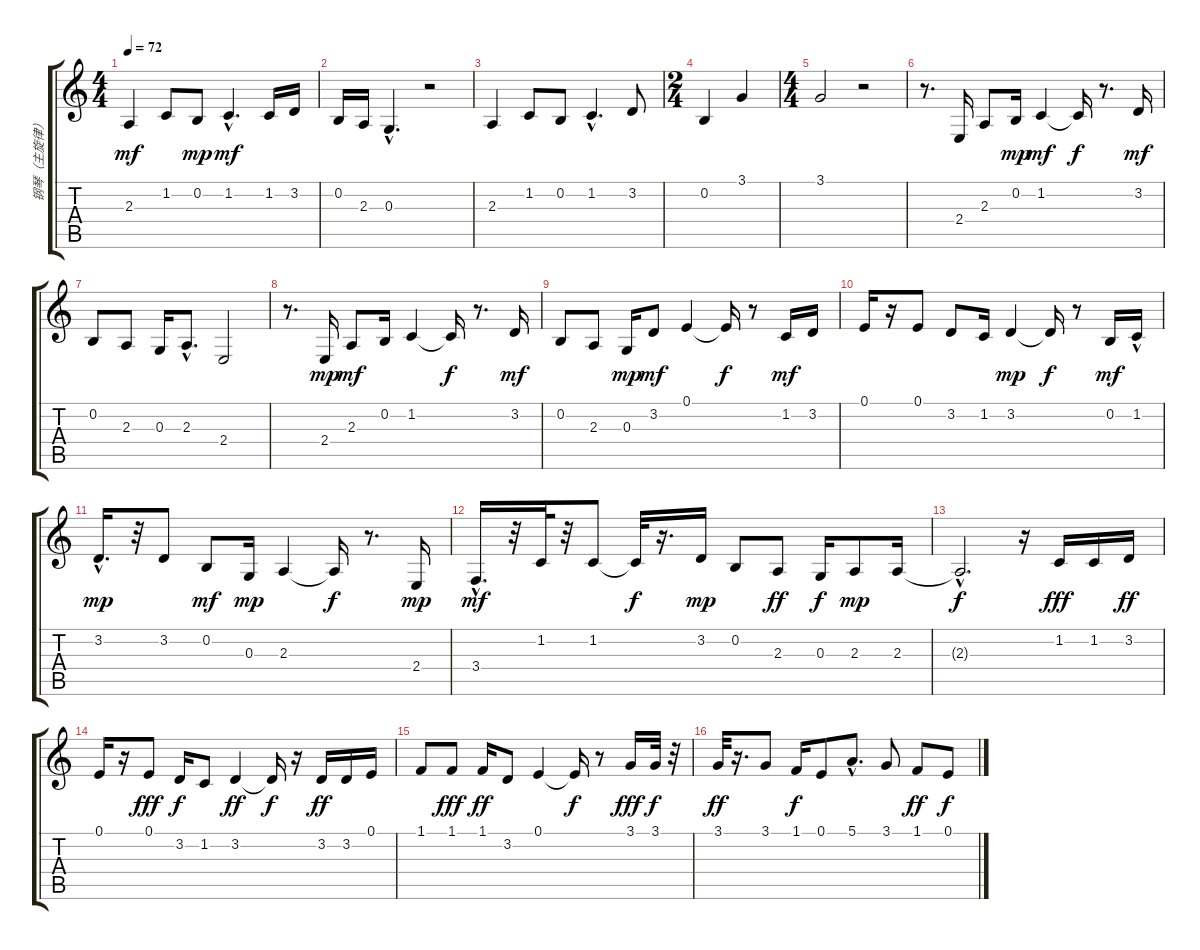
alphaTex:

\track ("钢琴（主旋律）" "钢琴（主旋律）") {instrument acousticgrandpiano}
\staff {score tabs}
\tuning (E4 B3 G3 D3 A2 E2) {hide}
\ts (4 4)
\tempo 72
\clef g2
\ks c
2.3.4{dy mf} 1.2.8 0.2.8{dy mp} 1.2{hac}.4{d dy mf} 1.2.16 3.2.16 |
0.2.16 2.3.16 0.3{hac}.4{d} r.2 |
2.3.4 1.2.8 0.2.8 1.2{hac}.4{d} 3.2.8 |
\ts (2 4)
0.2.4 3.1.4 |
\ts (4 4)
3.1.2 r.2 |
r.8{d} 2.4.16 2.3.8 0.2.16{dy mp} 1.2.4{dy mf} 1.2{t}.16{dy f} r.8{d} 3.2.16{dy mf} |
0.2.8 2.3.8 0.3.16 2.3{hac}.8{d} 2.4.2 |
r.8{d} 2.4.16{dy mp} 2.3.8{dy mf} 0.2.16 1.2.4 1.2{t}.16{dy f} r.8{d} 3.2.16{dy mf} |
0.2.8 2.3.8 0.3.16{dy mp} 3.2.8{dy mf} 0.1.4 0.1{t}.16{dy f} r.8 1.2.16{dy mf} 3.2.16 |
0.1.16 r.16 0.1.8 3.2.8 1.2.16 3.2.4{dy mp} 3.2{t}.16{dy f} r.8 0.2.16{dy mf} 1.2{hac}.16 |
3.2{hac}.16{d dy mp} r.32 3.2.8 0.2.8{dy mf} 0.3.16{dy mp} 2.3.4 2.3{t}.16{dy f} r.8{d} 2.4.16{dy mp} |
3.4{hac}.16{d dy mf} r.32 1.2.32 r.32 1.2.8 1.2{t}.32{dy f} r.16{d} 3.2.16{dy mp} 0.2.8 2.3.8{dy ff} 0.3.16{dy f} 2.3.8{dy mp} 2.3.16 |
2.3{hac t}.2{d dy f} r.16 1.2.16{dy fff} 1.2.16 3.2.16{dy ff} |
0.1.16 r.16 0.1.8{dy fff} 3.2.16{dy f} 1.2.8 3.2.4{dy ff} 3.2{t}.16{dy f} r.16 3.2.16{dy ff} 3.2.16 0.1.16 |
1.1.8 1.1.8{dy fff} 1.1.16{dy ff} 3.2.8 0.1.4 0.1{t}.16{dy f} r.8 3.1.16{dy fff} 3.1.32{dy f} r.32 |
3.1.32{dy ff} r.16{d} 3.1.8 1.1.16{dy f} 0.1.8 5.1{hac}.8{d} 3.1.8 1.1.8{dy ff} 0.1.8{dy f}
